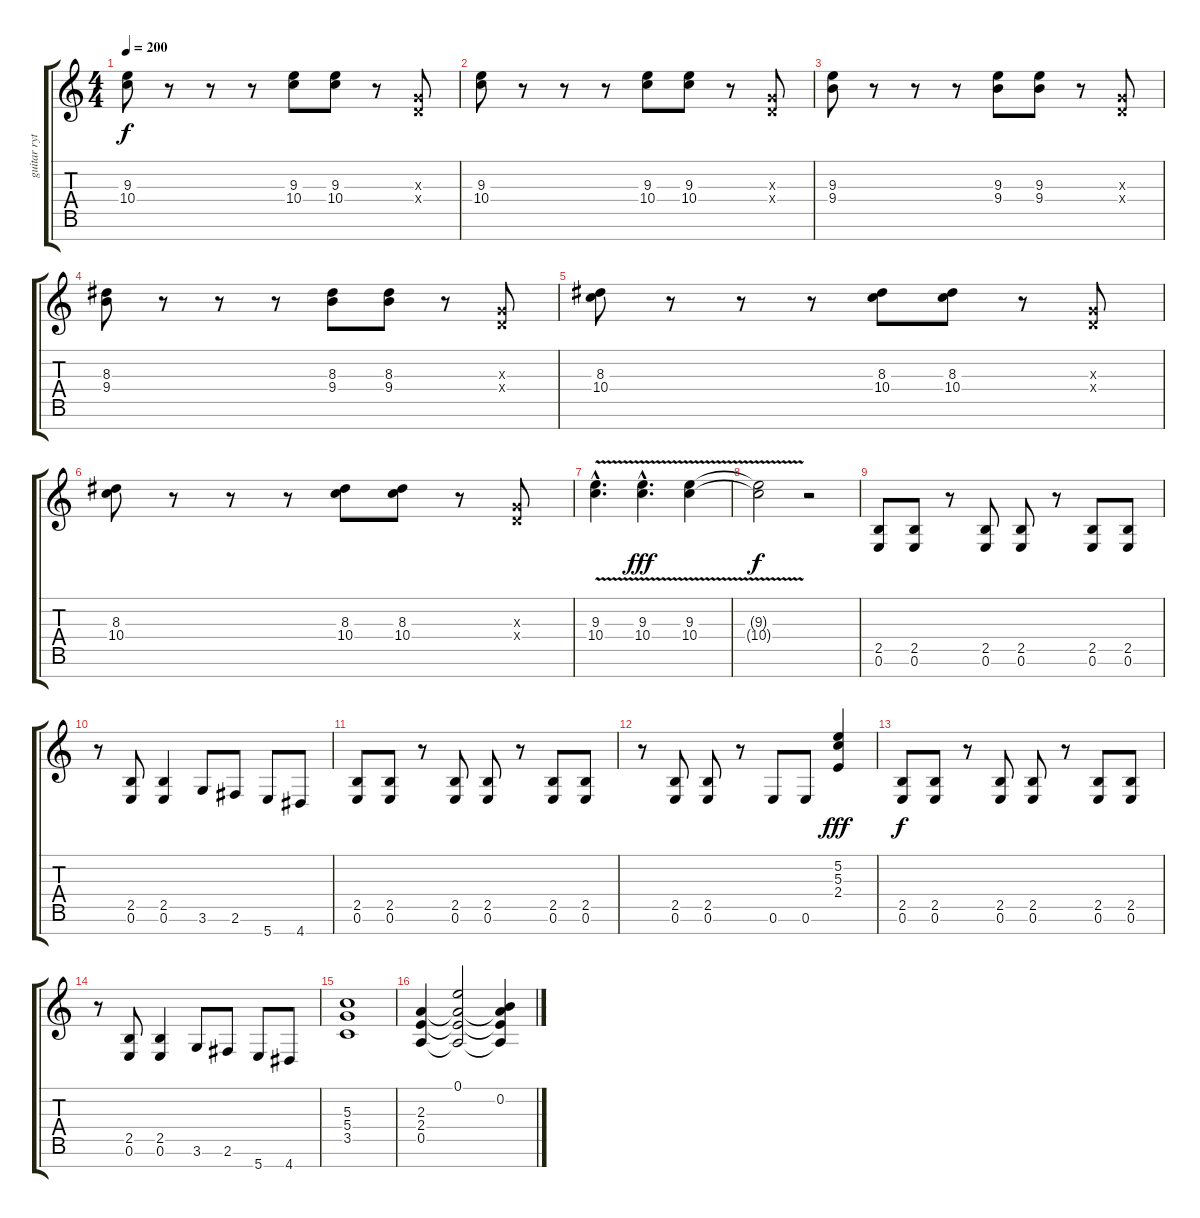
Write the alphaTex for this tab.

\track ("guitar rythm 1" "guitar ryt") {instrument distortionguitar}
\staff {score tabs}
\tuning (E4 B3 G3 D3 A2 E2 B1) {hide}
\ts (4 4)
\tempo 200
\clef g2
\ks c
(9.3 10.4).8{dy f} r.8 r.8 r.8 (9.3 10.4).8 (9.3 10.4).8 r.8 (0.3{x} 0.4{x}).8 |
(9.3 10.4).8 r.8 r.8 r.8 (9.3 10.4).8 (9.3 10.4).8 r.8 (0.3{x} 0.4{x}).8 |
(9.3 9.4).8 r.8 r.8 r.8 (9.3 9.4).8 (9.3 9.4).8 r.8 (0.3{x} 0.4{x}).8 |
(8.3 9.4).8 r.8 r.8 r.8 (8.3 9.4).8 (8.3 9.4).8 r.8 (0.3{x} 0.4{x}).8 |
(8.3 10.4).8 r.8 r.8 r.8 (8.3 10.4).8 (8.3 10.4).8 r.8 (0.3{x} 0.4{x}).8 |
(8.3 10.4).8 r.8 r.8 r.8 (8.3 10.4).8 (8.3 10.4).8 r.8 (0.3{x} 0.4{x}).8 |
(9.3{v hac} 10.4{v hac}).4{d} (9.3{v hac} 10.4{hac}).4{d dy fff} (9.3{v} 10.4{v}).4 |
(9.3{t} 10.4{t}).2{dy f} r.2 |
(2.5 0.6).8 (2.5 0.6).8 r.8 (2.5 0.6).8 (2.5 0.6).8 r.8 (2.5 0.6).8 (2.5 0.6).8 |
r.8 (2.5 0.6).8 (2.5 0.6).4 3.6.8 2.6.8 5.7.8 4.7.8 |
(2.5 0.6).8 (2.5 0.6).8 r.8 (2.5 0.6).8 (2.5 0.6).8 r.8 (2.5 0.6).8 (2.5 0.6).8 |
r.8 (2.5 0.6).8 (2.5 0.6).8 r.8 0.6.8 0.6.8 (5.2 5.3 2.4).4{dy fff} |
(2.5 0.6).8{dy f} (2.5 0.6).8 r.8 (2.5 0.6).8 (2.5 0.6).8 r.8 (2.5 0.6).8 (2.5 0.6).8 |
r.8 (2.5 0.6).8 (2.5 0.6).4 3.6.8 2.6.8 5.7.8 4.7.8 |
(5.3 5.4 3.5).1 |
(2.3 2.4 0.5).4 (0.1 2.3{t} 2.4{t} 0.5{t}).2 (0.2 2.3{t} 2.4{t} 0.5{t}).4
